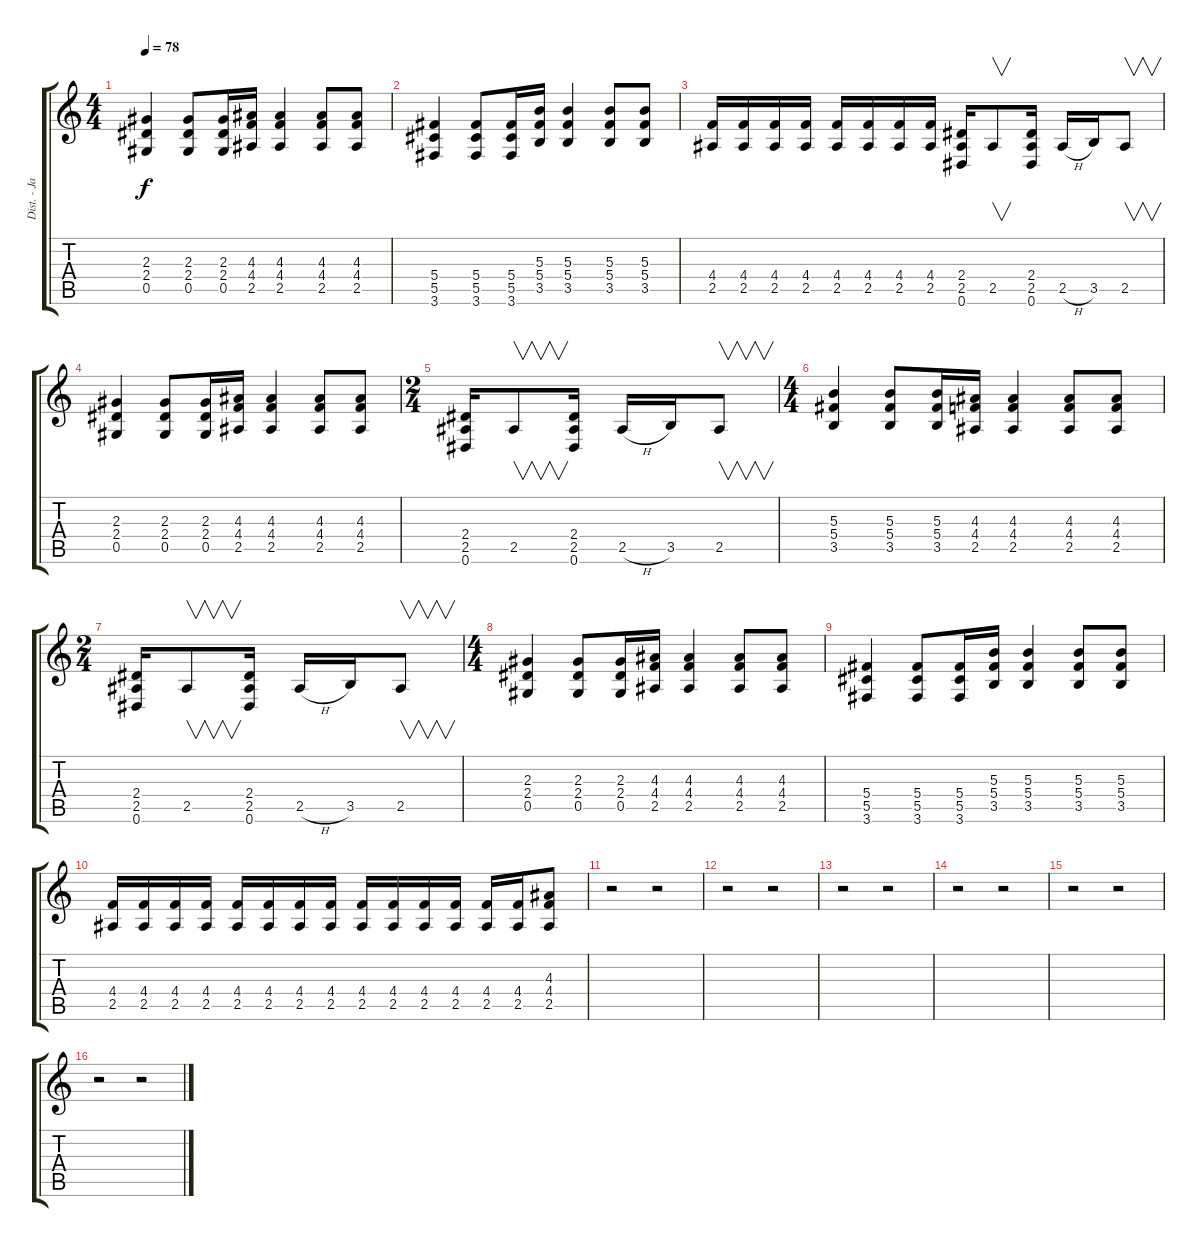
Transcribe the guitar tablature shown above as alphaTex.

\track ("Dist. - James" "Dist. - Ja") {instrument distortionguitar}
\staff {score tabs}
\tuning (Eb4 Bb3 Gb3 Db3 Ab2 Eb2) {hide}
\ts (4 4)
\tempo 78
\clef g2
\ks c
(2.3 2.4 0.5).4{dy f} (2.3 2.4 0.5).8 (2.3 2.4 0.5).16 (4.3 4.4 2.5).16 (4.3 4.4 2.5).4 (4.3 4.4 2.5).8 (4.3 4.4 2.5).8 |
(5.4 5.5 3.6).4 (5.4 5.5 3.6).8 (5.4 5.5 3.6).16 (5.3 5.4 3.5).16 (5.3 5.4 3.5).4 (5.3 5.4 3.5).8 (5.3 5.4 3.5).8 |
(4.4 2.5).16 (4.4 2.5).16 (4.4 2.5).16 (4.4 2.5).16 (4.4 2.5).16 (4.4 2.5).16 (4.4 2.5).16 (4.4 2.5).16 (2.4 2.5 0.6).16 2.5.8{v} (2.4 2.5 0.6).16 2.5{h}.16 3.5.16 2.5.8{v} |
(2.3 2.4 0.5).4 (2.3 2.4 0.5).8 (2.3 2.4 0.5).16 (4.3 4.4 2.5).16 (4.3 4.4 2.5).4 (4.3 4.4 2.5).8 (4.3 4.4 2.5).8 |
\ts (2 4)
(2.4 2.5 0.6).16 2.5.8{v} (2.4 2.5 0.6).16 2.5{h}.16 3.5.16 2.5.8{v} |
\ts (4 4)
(5.3 5.4 3.5).4 (5.3 5.4 3.5).8 (5.3 5.4 3.5).16 (4.3 4.4 2.5).16 (4.3 4.4 2.5).4 (4.3 4.4 2.5).8 (4.3 4.4 2.5).8 |
\ts (2 4)
(2.4 2.5 0.6).16 2.5.8{v} (2.4 2.5 0.6).16 2.5{h}.16 3.5.16 2.5.8{v} |
\ts (4 4)
(2.3 2.4 0.5).4 (2.3 2.4 0.5).8 (2.3 2.4 0.5).16 (4.3 4.4 2.5).16 (4.3 4.4 2.5).4 (4.3 4.4 2.5).8 (4.3 4.4 2.5).8 |
(5.4 5.5 3.6).4 (5.4 5.5 3.6).8 (5.4 5.5 3.6).16 (5.3 5.4 3.5).16 (5.3 5.4 3.5).4 (5.3 5.4 3.5).8 (5.3 5.4 3.5).8 |
(4.4 2.5).16 (4.4 2.5).16 (4.4 2.5).16 (4.4 2.5).16 (4.4 2.5).16 (4.4 2.5).16 (4.4 2.5).16 (4.4 2.5).16 (4.4 2.5).16 (4.4 2.5).16 (4.4 2.5).16 (4.4 2.5).16 (4.4 2.5).16 (4.4 2.5).16 (4.3 4.4 2.5).8 |
r.2 r.2 |
r.2 r.2 |
r.2 r.2 |
r.2 r.2 |
r.2 r.2 |
r.2 r.2
